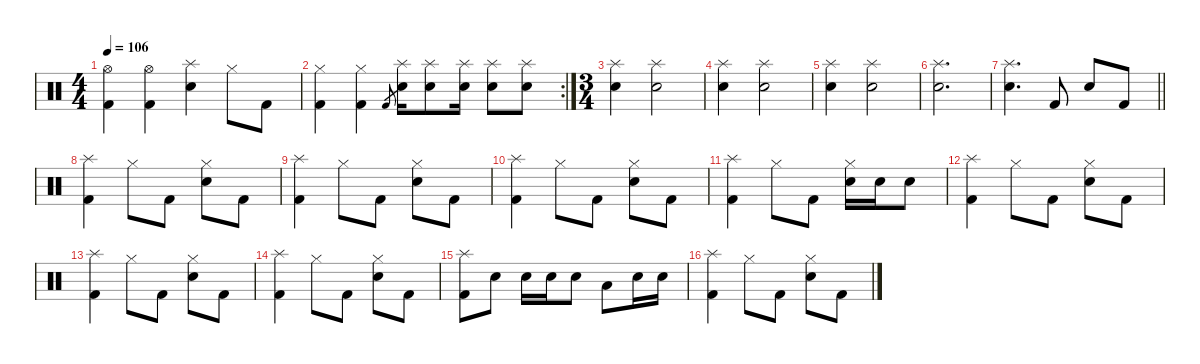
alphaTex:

\defaultSystemsLayout 4
\hideDynamics
\bracketExtendMode nobrackets
\singleTrackTrackNamePolicy hidden
\multiTrackTrackNamePolicy hidden
\otherSystemsTrackNameOrientation horizontal
\track ("Lars Ulrich" "drm.") {instrument percussion}
\staff {score}
\articulation defaults
\ts (4 4)
\tempo 106
\clef neutral
\ks c
("Hi-Hat (open)" "Kick (hit) 2").4{dy f beam Down} ("Hi-Hat (open)" "Kick (hit) 2").4{beam Down} ("Splash (hit)" "Snare (hit) 2").4{beam Down} "Hi-Hat (closed)".8{beam Down} "Kick (hit) 2".8{beam Down} |
\rc 2
("Hi-Hat (closed)" "Kick (hit) 2").4{beam Down} ("Hi-Hat (closed)" "Kick (hit) 2").4{beam Down} "Kick (hit) 2".8{gr dy mf beam Up} ("Splash (hit)" "Snare (hit) 2").16{dy fff beam Down} ("Splash (hit)" "Snare (hit) 2").8{beam Down} ("Splash (hit)" "Snare (hit) 2").16{beam Down} ("Splash (hit)" "Snare (hit) 2").8{beam Down} ("Splash (hit)" "Snare (hit) 2").8{beam Down} |
\ts (3 4)
\beaming (8 2 2 2)
("Splash (hit)" "Snare (hit) 2").4{beam Down} ("Splash (hit)" "Snare (hit) 2").2{beam Down} |
("Splash (hit)" "Snare (hit) 2").4{beam Down} ("Splash (hit)" "Snare (hit) 2").2{beam Down} |
("Splash (hit)" "Snare (hit) 2").4{beam Down} ("Splash (hit)" "Snare (hit) 2").2{beam Down} |
("Splash (hit)" "Snare (hit) 2").2{d beam Down} |
\barLineRight lightlight
("Splash (hit)" "Snare (hit) 2").4{d beam Down} "Kick (hit) 2".8{dy f beam Up} "Snare (hit) 2".8{beam Up} "Kick (hit) 2".8{beam Up} |
("Splash (hit)" "Kick (hit) 2").4{dy fff beam Down} "Hi-Hat (closed)".8{dy f beam Down} "Kick (hit) 2".8{beam Down} ("Hi-Hat (closed)" "Snare (hit) 2").8{beam Down} "Kick (hit) 2".8{beam Down} |
("Splash (hit)" "Kick (hit) 2").4{dy fff beam Down} "Hi-Hat (closed)".8{dy f beam Down} "Kick (hit) 2".8{beam Down} ("Hi-Hat (closed)" "Snare (hit) 2").8{beam Down} "Kick (hit) 2".8{beam Down} |
("Splash (hit)" "Kick (hit) 2").4{dy fff beam Down} "Hi-Hat (closed)".8{dy f beam Down} "Kick (hit) 2".8{beam Down} ("Hi-Hat (closed)" "Snare (hit) 2").8{beam Down} "Kick (hit) 2".8{beam Down} |
("Splash (hit)" "Kick (hit) 2").4{dy fff beam Down} "Hi-Hat (closed)".8{dy f beam Down} "Kick (hit) 2".8{beam Down} ("Hi-Hat (closed)" "Snare (hit) 2").16{beam Down} "Snare (hit) 2".16{beam Down} "Snare (hit) 2".8{beam Down} |
("Splash (hit)" "Kick (hit) 2").4{dy fff beam Down} "Hi-Hat (closed)".8{dy f beam Down} "Kick (hit) 2".8{beam Down} ("Hi-Hat (closed)" "Snare (hit) 2").8{beam Down} "Kick (hit) 2".8{beam Down} |
("Splash (hit)" "Kick (hit) 2").4{dy fff beam Down} "Hi-Hat (closed)".8{dy f beam Down} "Kick (hit) 2".8{beam Down} ("Hi-Hat (closed)" "Snare (hit) 2").8{beam Down} "Kick (hit) 2".8{beam Down} |
("Splash (hit)" "Kick (hit) 2").4{dy fff beam Down} "Hi-Hat (closed)".8{dy f beam Down} "Kick (hit) 2".8{beam Down} ("Hi-Hat (closed)" "Snare (hit) 2").8{beam Down} "Kick (hit) 2".8{beam Down} |
("Splash (hit)" "Kick (hit) 2").8{dy fff beam Down} "Snare (hit) 2".8{dy f beam Down} "Snare (hit) 2".16{beam Down} "Snare (hit) 2".16{beam Down} "Snare (hit) 2".8{beam Down} "Low Tom (hit)".8{beam Down} "Snare (hit) 2".16{beam Down} "Snare (hit) 2".16{beam Down} |
("Splash (hit)" "Kick (hit) 2").4{dy fff beam Down} "Hi-Hat (closed)".8{dy f beam Down} "Kick (hit) 2".8{beam Down} ("Hi-Hat (closed)" "Snare (hit) 2").8{beam Down} "Kick (hit) 2".8{beam Down}
